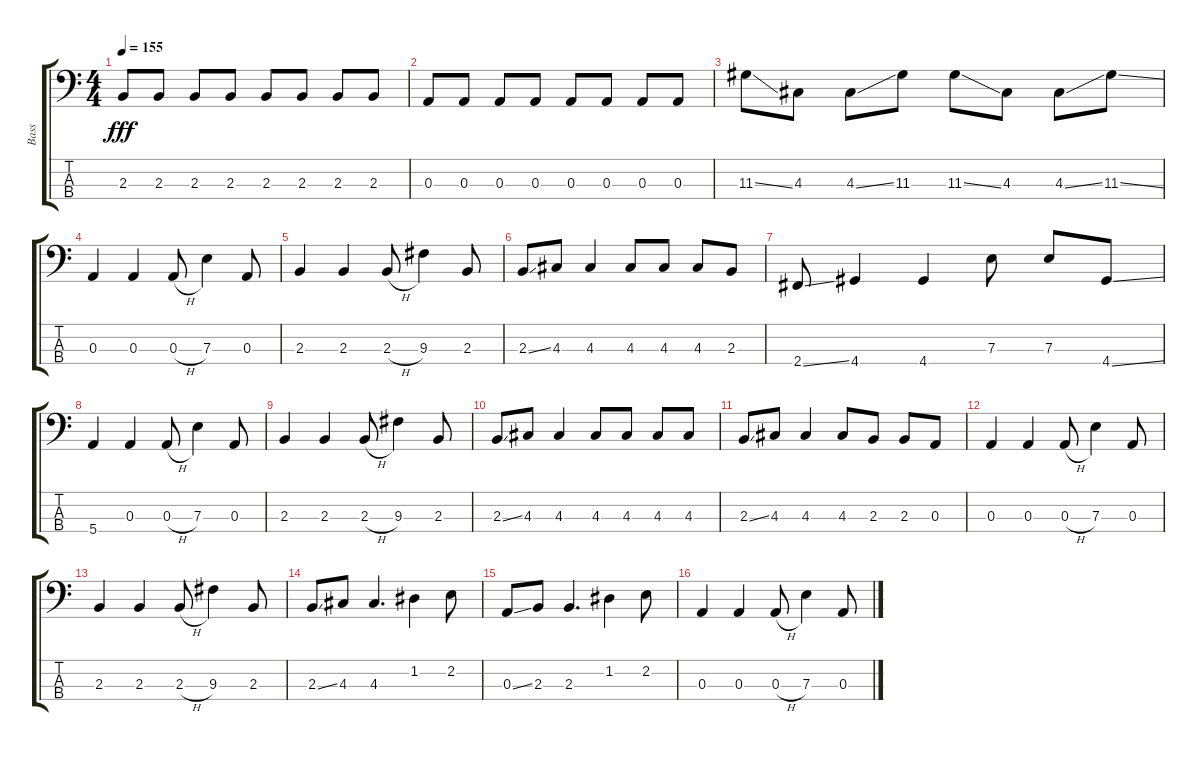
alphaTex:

\track ("Bass " "Bass ") {instrument electricbasspick}
\staff {score tabs}
\tuning (G2 D2 A1 E1) {hide}
\ts (4 4)
\tempo 155
\clef f4
\ks c
2.3.8{dy fff} 2.3.8 2.3.8 2.3.8 2.3.8 2.3.8 2.3.8 2.3.8 |
0.3.8 0.3.8 0.3.8 0.3.8 0.3.8 0.3.8 0.3.8 0.3.8 |
11.3{ss}.8 4.3.8 4.3{ss}.8 11.3.8 11.3{ss}.8 4.3.8 4.3{ss}.8 11.3{ss}.8 |
0.3.4 0.3.4 0.3{h}.8 7.3.4 0.3.8 |
2.3.4 2.3.4 2.3{h}.8 9.3.4 2.3.8 |
2.3{ss}.8 4.3.8 4.3.4 4.3.8 4.3.8 4.3.8 2.3.8 |
2.4{ss}.8 4.4.4 4.4.4 7.3.8 7.3.8 4.4{ss}.8 |
5.4.4 0.3.4 0.3{h}.8 7.3.4 0.3.8 |
2.3.4 2.3.4 2.3{h}.8 9.3.4 2.3.8 |
2.3{ss}.8 4.3.8 4.3.4 4.3.8 4.3.8 4.3.8 4.3.8 |
2.3{ss}.8 4.3.8 4.3.4 4.3.8 2.3.8 2.3.8 0.3.8 |
0.3.4 0.3.4 0.3{h}.8 7.3.4 0.3.8 |
2.3.4 2.3.4 2.3{h}.8 9.3.4 2.3.8 |
2.3{ss}.8 4.3.8 4.3.4{d} 1.2.4 2.2.8 |
0.3{ss}.8 2.3.8 2.3.4{d} 1.2.4 2.2.8 |
0.3.4 0.3.4 0.3{h}.8 7.3.4 0.3.8
